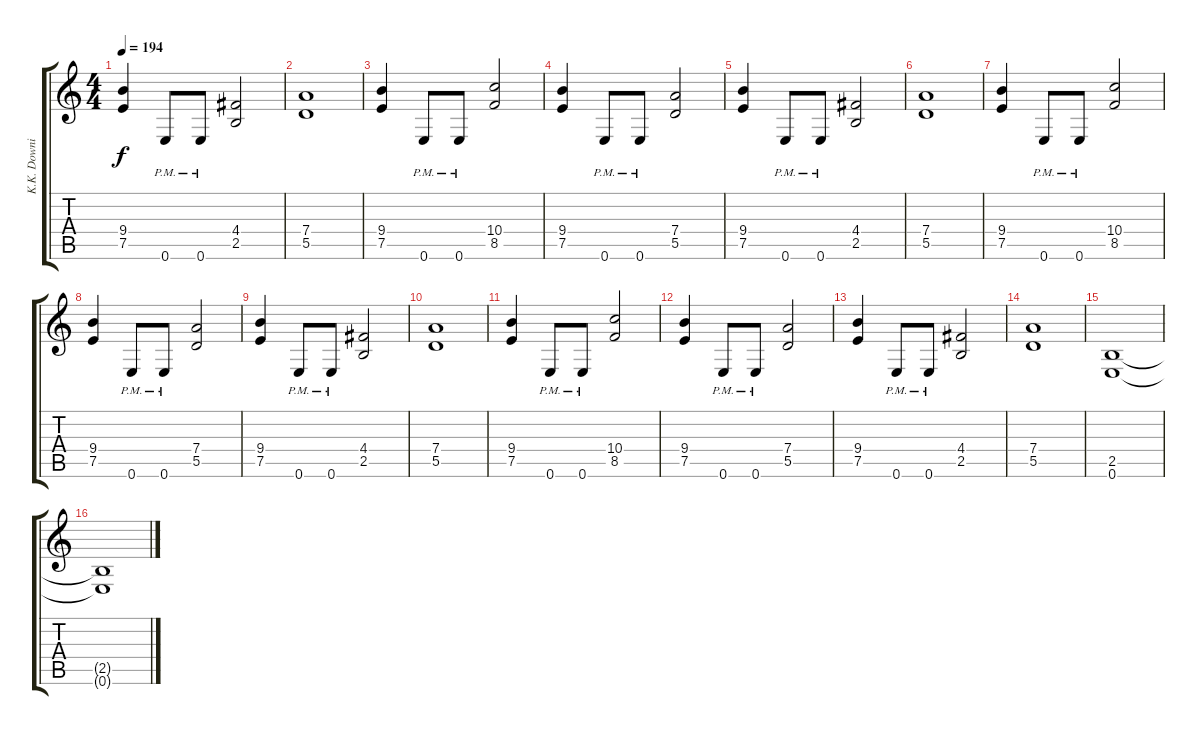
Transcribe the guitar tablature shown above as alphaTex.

\track ("K.K. Downing" "K.K. Downi") {instrument distortionguitar}
\staff {score tabs}
\tuning (E4 B3 G3 D3 A2 E2) {hide}
\ts (4 4)
\tempo 194
\clef g2
\ks c
(9.4 7.5).4{dy f} 0.6{pm}.8 0.6{pm}.8 (4.4 2.5).2 |
(7.4 5.5).1 |
(9.4 7.5).4 0.6{pm}.8 0.6{pm}.8 (10.4 8.5).2 |
(9.4 7.5).4 0.6{pm}.8 0.6{pm}.8 (7.4 5.5).2 |
(9.4 7.5).4 0.6{pm}.8 0.6{pm}.8 (4.4 2.5).2 |
(7.4 5.5).1 |
(9.4 7.5).4 0.6{pm}.8 0.6{pm}.8 (10.4 8.5).2 |
(9.4 7.5).4 0.6{pm}.8 0.6{pm}.8 (7.4 5.5).2 |
(9.4 7.5).4 0.6{pm}.8 0.6{pm}.8 (4.4 2.5).2 |
(7.4 5.5).1 |
(9.4 7.5).4 0.6{pm}.8 0.6{pm}.8 (10.4 8.5).2 |
(9.4 7.5).4 0.6{pm}.8 0.6{pm}.8 (7.4 5.5).2 |
(9.4 7.5).4 0.6{pm}.8 0.6{pm}.8 (4.4 2.5).2 |
(7.4 5.5).1 |
(2.5 0.6).1 |
(2.5{t} 0.6{t}).1
